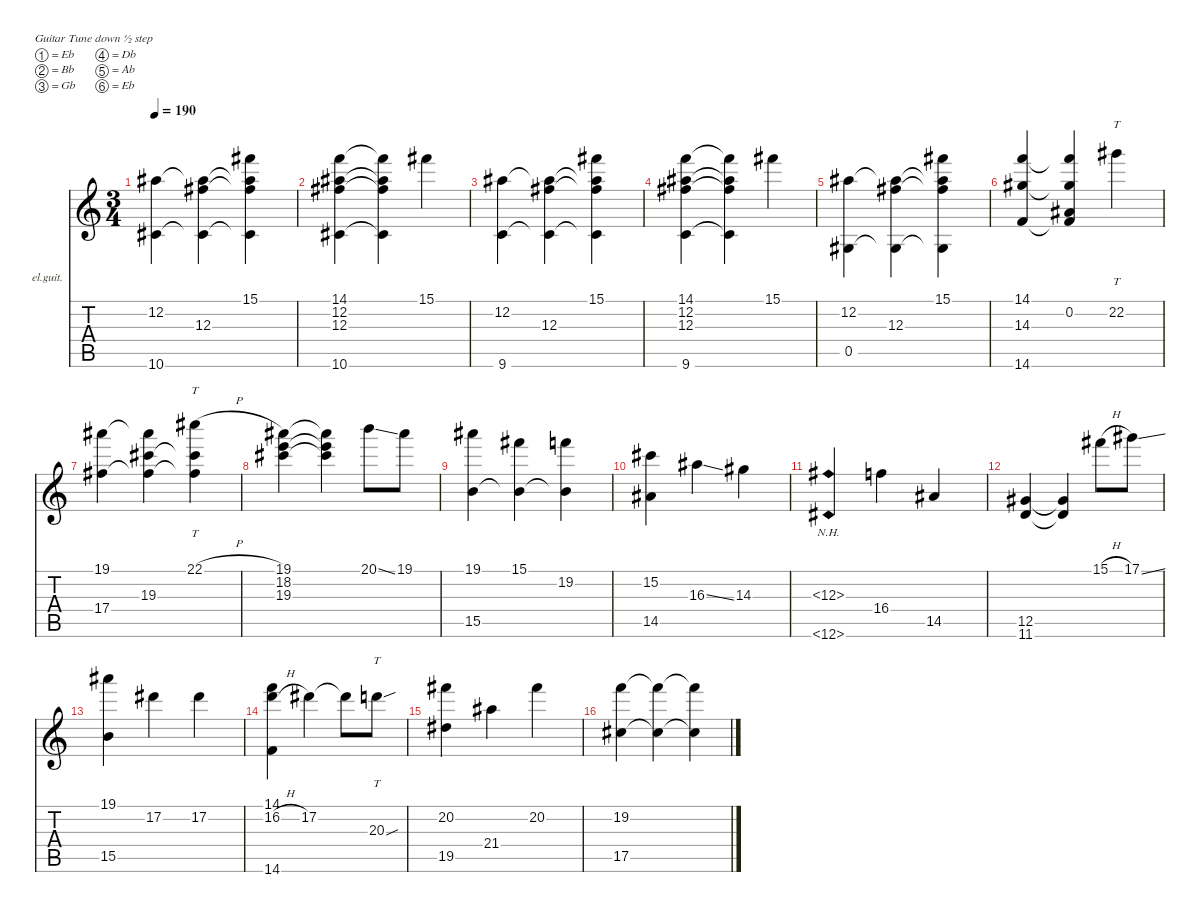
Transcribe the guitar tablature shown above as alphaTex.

\defaultSystemsLayout 4
\hideDynamics
\bracketExtendMode nobrackets
\firstSystemTrackNameOrientation horizontal
\otherSystemsTrackNameOrientation horizontal
\track ("Clean Guitar" "el.guit.") {instrument electricguitarclean}
\staff {score tabs}
\tuning (Eb4 Bb3 Gb3 Db3 Ab2 Eb2)
\ts (3 4)
\beaming (8 2 2 2)
\tempo 190
\clef g2
\ks c
(10.6 12.2).4{dy mf instrument electricguitarclean} (12.3 10.6{t} 12.2{t}).4 (15.1 10.6{t} 12.2{t} 12.3{t}).4 |
(12.2 12.3 14.1 10.6).4 (12.2{t} 12.3{t} 14.1{t} 10.6{t}).4 15.1.4 |
(9.6 12.2).4 (12.3 9.6{t} 12.2{t}).4 (15.1 9.6{t} 12.2{t} 12.3{t}).4 |
(12.2 12.3 14.1 9.6).4 (12.2{t} 12.3{t} 14.1{t} 9.6{t}).4 15.1.4 |
(12.2 0.5).4 (12.3 0.5{t} 12.2{t}).4{beam invert} (15.1 0.5{t} 12.3{t} 12.2{t}).4 |
(14.6 14.1 14.3).4 (0.2 14.1{t} 14.6{t} 14.3{t}).4{beam invert} 22.2.4{tt} |
(19.1 17.4).4 (19.3 19.1{t} 17.4{t}).4 (22.1{h} 17.4{t} 19.3{t}).4{tt} |
(18.2 19.1 19.3).4 (18.2{t} 19.1{t} 19.3{t}).4 20.1{ss}.8 19.1.8 |
(19.1 15.5).4 (15.1 15.5{t}).4 (19.2 15.5{t}).4 |
(15.2 14.5).4 16.3{ss}.4 14.3.4 |
(12.3{nh} 12.6{nh}).4 16.4.4 14.5.4 |
(11.6 12.5).4 (11.6{t} 12.5{t}).4 15.1{h}.8 17.1{ss}.8 |
(19.1 15.5).4 17.2.4 17.2.4 |
(14.1 16.2{h} 14.6).4 17.2.4 17.2{t}.8 20.3{sou}.8{tt} |
(20.2 19.5).4 21.4.4 20.2.4 |
(19.2 17.5).4 (19.2{t} 17.5{t}).4 (19.2{t} 17.5{t}).4
